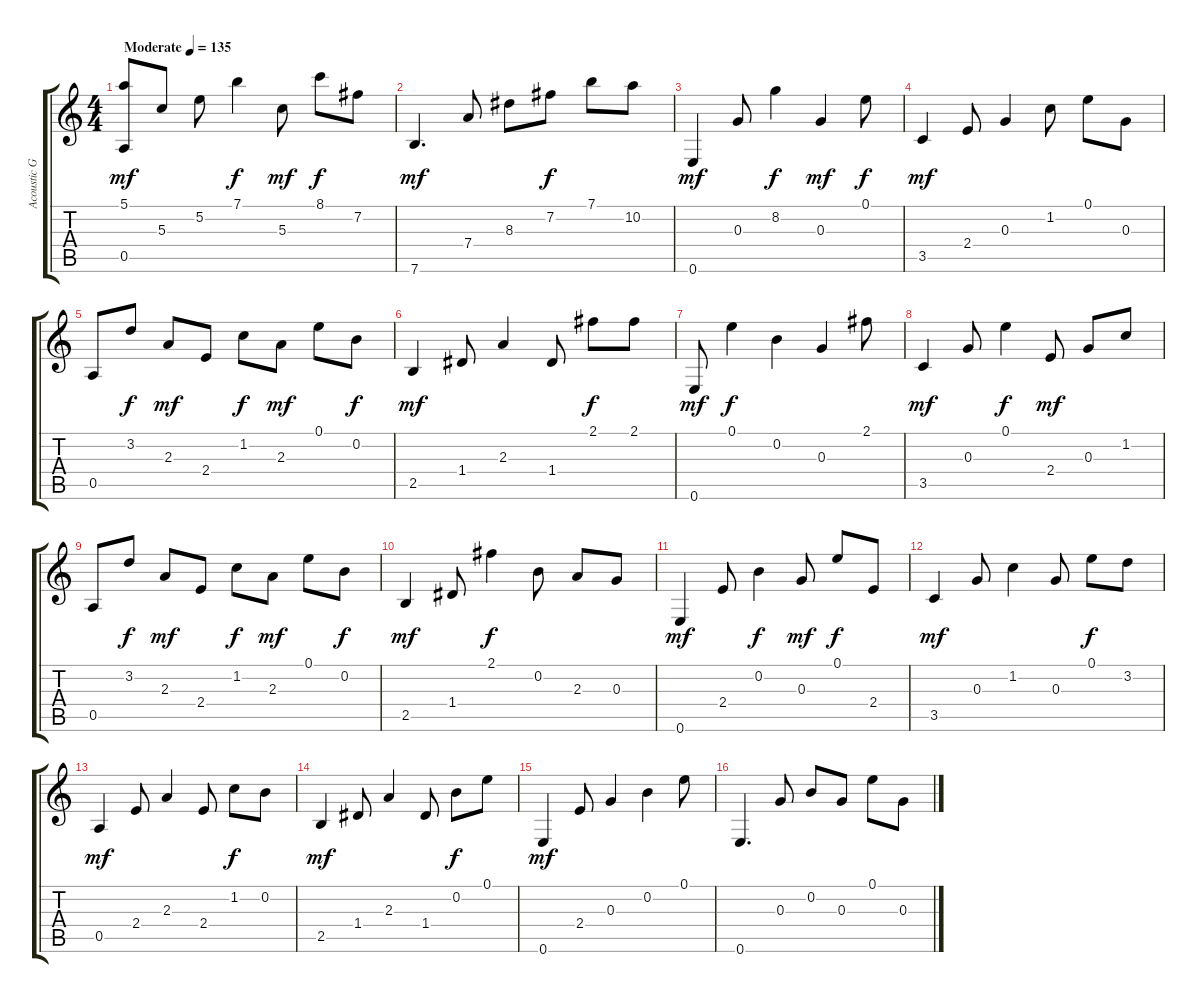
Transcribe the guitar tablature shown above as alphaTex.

\track ("Acoustic Guitar" "Acoustic G") {instrument acousticguitarnylon}
\staff {score tabs}
\tuning (E4 B3 G3 D3 A2 E2) {hide}
\ts (4 4)
\tempo (135 "Moderate")
\clef g2
\ks c
(5.1 0.5).8{dy mf instrument acousticguitarnylon} 5.3.8 5.2.8 7.1.4{dy f} 5.3.8{dy mf} 8.1.8{dy f} 7.2.8 |
7.6.4{d dy mf} 7.4.8 8.3.8 7.2.8{dy f} 7.1.8 10.2.8 |
0.6.4{dy mf} 0.3.8 8.2.4{dy f} 0.3.4{dy mf} 0.1.8{dy f} |
3.5.4{dy mf} 2.4.8 0.3.4 1.2.8 0.1.8 0.3.8 |
0.5.8 3.2.8{dy f} 2.3.8{dy mf} 2.4.8 1.2.8{dy f} 2.3.8{dy mf} 0.1.8 0.2.8{dy f} |
2.5.4{dy mf} 1.4.8 2.3.4 1.4.8 2.1.8{dy f} 2.1.8 |
0.6.8{dy mf} 0.1.4{dy f} 0.2.4 0.3.4 2.1.8 |
3.5.4{dy mf} 0.3.8 0.1.4{dy f} 2.4.8{dy mf} 0.3.8 1.2.8 |
0.5.8 3.2.8{dy f} 2.3.8{dy mf} 2.4.8 1.2.8{dy f} 2.3.8{dy mf} 0.1.8 0.2.8{dy f} |
2.5.4{dy mf} 1.4.8 2.1.4{dy f} 0.2.8 2.3.8 0.3.8 |
0.6.4{dy mf} 2.4.8 0.2.4{dy f} 0.3.8{dy mf} 0.1.8{dy f} 2.4.8 |
3.5.4{dy mf} 0.3.8 1.2.4 0.3.8 0.1.8{dy f} 3.2.8 |
0.5.4{dy mf} 2.4.8 2.3.4 2.4.8 1.2.8{dy f} 0.2.8 |
2.5.4{dy mf} 1.4.8 2.3.4 1.4.8 0.2.8{dy f} 0.1.8 |
0.6.4{dy mf} 2.4.8 0.3.4 0.2.4 0.1.8 |
0.6.4{d} 0.3.8 0.2.8 0.3.8 0.1.8 0.3.8
